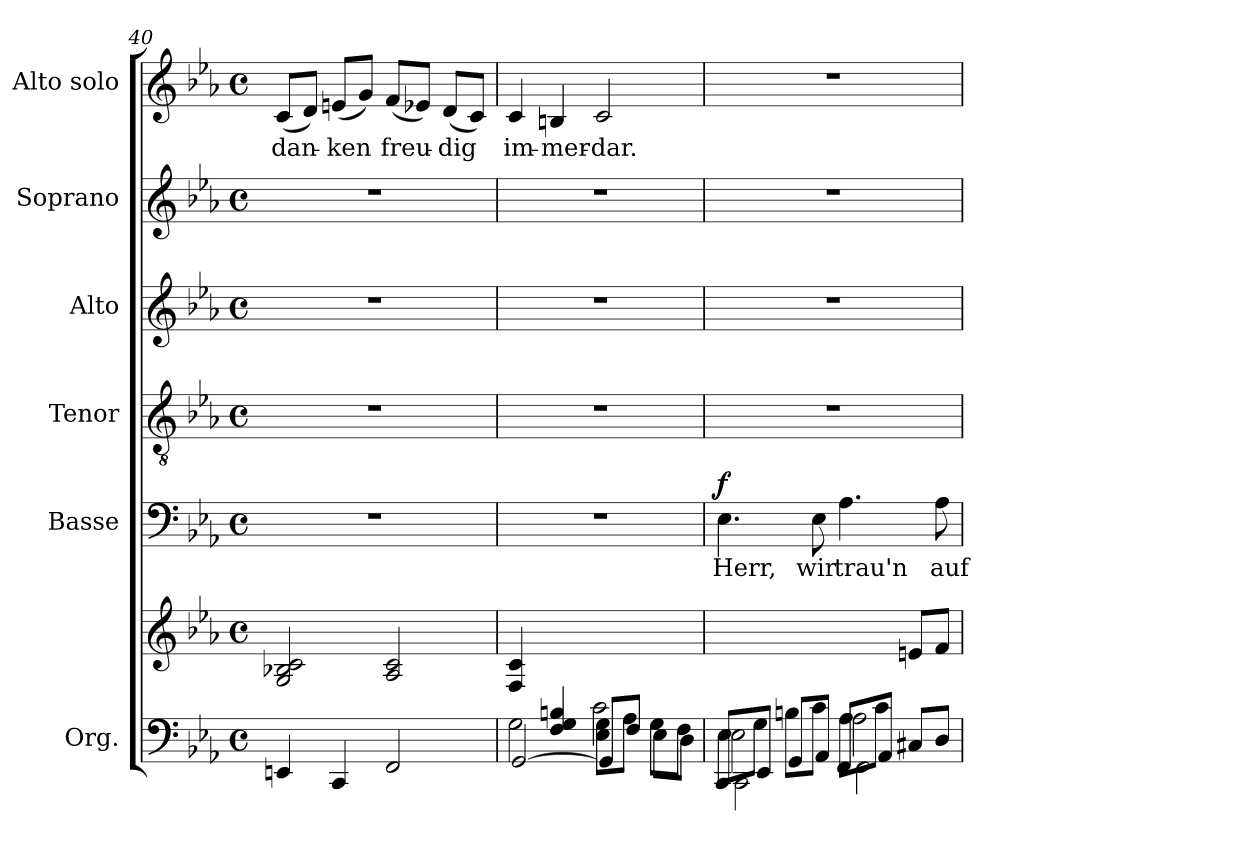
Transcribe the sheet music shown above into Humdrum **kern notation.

**kern	**kern	**kern	**text	**dynam	**kern	**kern	**kern	**kern	**text
*part6	*part6	*part5	*part5	*part5	*part4	*part3	*part2	*part1	*part1
*staff7	*staff6	*staff5	*staff5	*staff5	*staff4	*staff3	*staff2	*staff1	*staff1
*I"Org.	*	*I"Basse	*	*	*I"Tenor	*I"Alto	*I"Soprano	*I"Alto solo	*
*	*	*I'B.	*	*	*I'T.	*I'A.	*I'S.	*	*
*clefF4	*clefG2	*clefF4	*	*	*clefGv2	*clefG2	*clefG2	*clefG2	*
*k[b-e-a-]	*k[b-e-a-]	*k[b-e-a-]	*	*	*k[b-e-a-]	*k[b-e-a-]	*k[b-e-a-]	*k[b-e-a-]	*
*M4/4	*M4/4	*M4/4	*	*	*M4/4	*M4/4	*M4/4	*M4/4	*
*met(c)	*met(c)	*met(c)	*	*	*met(c)	*met(c)	*met(c)	*met(c)	*
=40	=40	=40	=40	=40	=40	=40	=40	=40	=40
!	!	!	!	!	!	!	!	!	!LO:LY:b
4EEn	2G 2B-X 2c	1r	.	.	1r	1r	1r	(8c/L	dan-
.	.	.	.	.	.	.	.	8d/J)	.
!	!	!	!	!	!	!	!	!	!LO:LY:b
4CC	.	.	.	.	.	.	.	(8en/L	-ken
.	.	.	.	.	.	.	.	8g/J)	.
!	!	!	!	!	!	!	!	!	!LO:LY:b
2FF	2A- 2c	.	.	.	.	.	.	(8f/L	freu-
.	.	.	.	.	.	.	.	8e-X/J)	.
!	!	!	!	!	!	!	!	!	!LO:LY:b
.	.	.	.	.	.	.	.	(8d/L	-dig
.	.	.	.	.	.	.	.	8c/J)	.
=41	=41	=41	=41	=41	=41	=41	=41	=41	=41
*^	*	*	*	*	*	*	*	*	*
*	*^	*	*	*	*	*	*	*	*	*
!	!	!	!	!	!	!	!	!	!	!	!LO:LY:b
4ryy	2G	[2GG	4F 4c	1r	.	.	1r	1r	1r	4c/	im-
!	!	!	!	!	!	!	!	!	!	!	!LO:LY:b
4F 4G 4Bn	.	.	2.ryy	.	.	.	.	.	.	4Bn/	-mer-
!	!	!	!	!	!	!	!	!	!	!	!LO:LY:b
8E-\ 8G\L	2c	8GG/L]	.	.	.	.	.	.	.	2c/	-dar.
8A-\J	.	8F/J	.	.	.	.	.	.	.	.	.
8G\L	.	8E-\L	.	.	.	.	.	.	.	.	.
8F\J	.	8D\J	.	.	.	.	.	.	.	.	.
!!LO:LB:g=z
=42	=42	=42	=42	=42	=42	=42	=42	=42	=42	=42	=42
*	*	*^	*	*	*	*	*	*	*	*	*
!	!	!	!	!	!	!LO:LY:b	!LO:DY:a	!	!	!	!	!
8E-\L	2E-	8CC/L	2CC	2.ryy	4.E-\	Herr,	f	1r	1r	1r	1r	.
8G\J	.	8EE-/J	.	.	.	.	.	.	.	.	.	.
8Bn\L	.	8GG/L	.	.	.	.	.	.	.	.	.	.
!	!	!	!	!	!	!LO:LY:b	!	!	!	!	!	!
8c\J	.	8AA-/J	.	.	8E-\	wir	.	.	.	.	.	.
!	!	!	!	!	!	!LO:LY:b	!	!	!	!	!	!
8A-\L	2A-	8FF/L	2FF	.	4.A-\	trau'n	.	.	.	.	.	.
8c\J	.	8AA-/J	.	.	.	.	.	.	.	.	.	.
4ryy	.	8C#X/L	.	8en/L	.	.	.	.	.	.	.	.
!	!	!	!	!	!	!LO:LY:b	!	!	!	!	!	!
.	.	8D/J	.	8f/J	8A-\	auf	.	.	.	.	.	.
*v	*v	*v	*v	*	*	*	*	*	*	*	*	*
=	=	=	=	=	=	=	=	=	=
*-	*-	*-	*-	*-	*-	*-	*-	*-	*-
